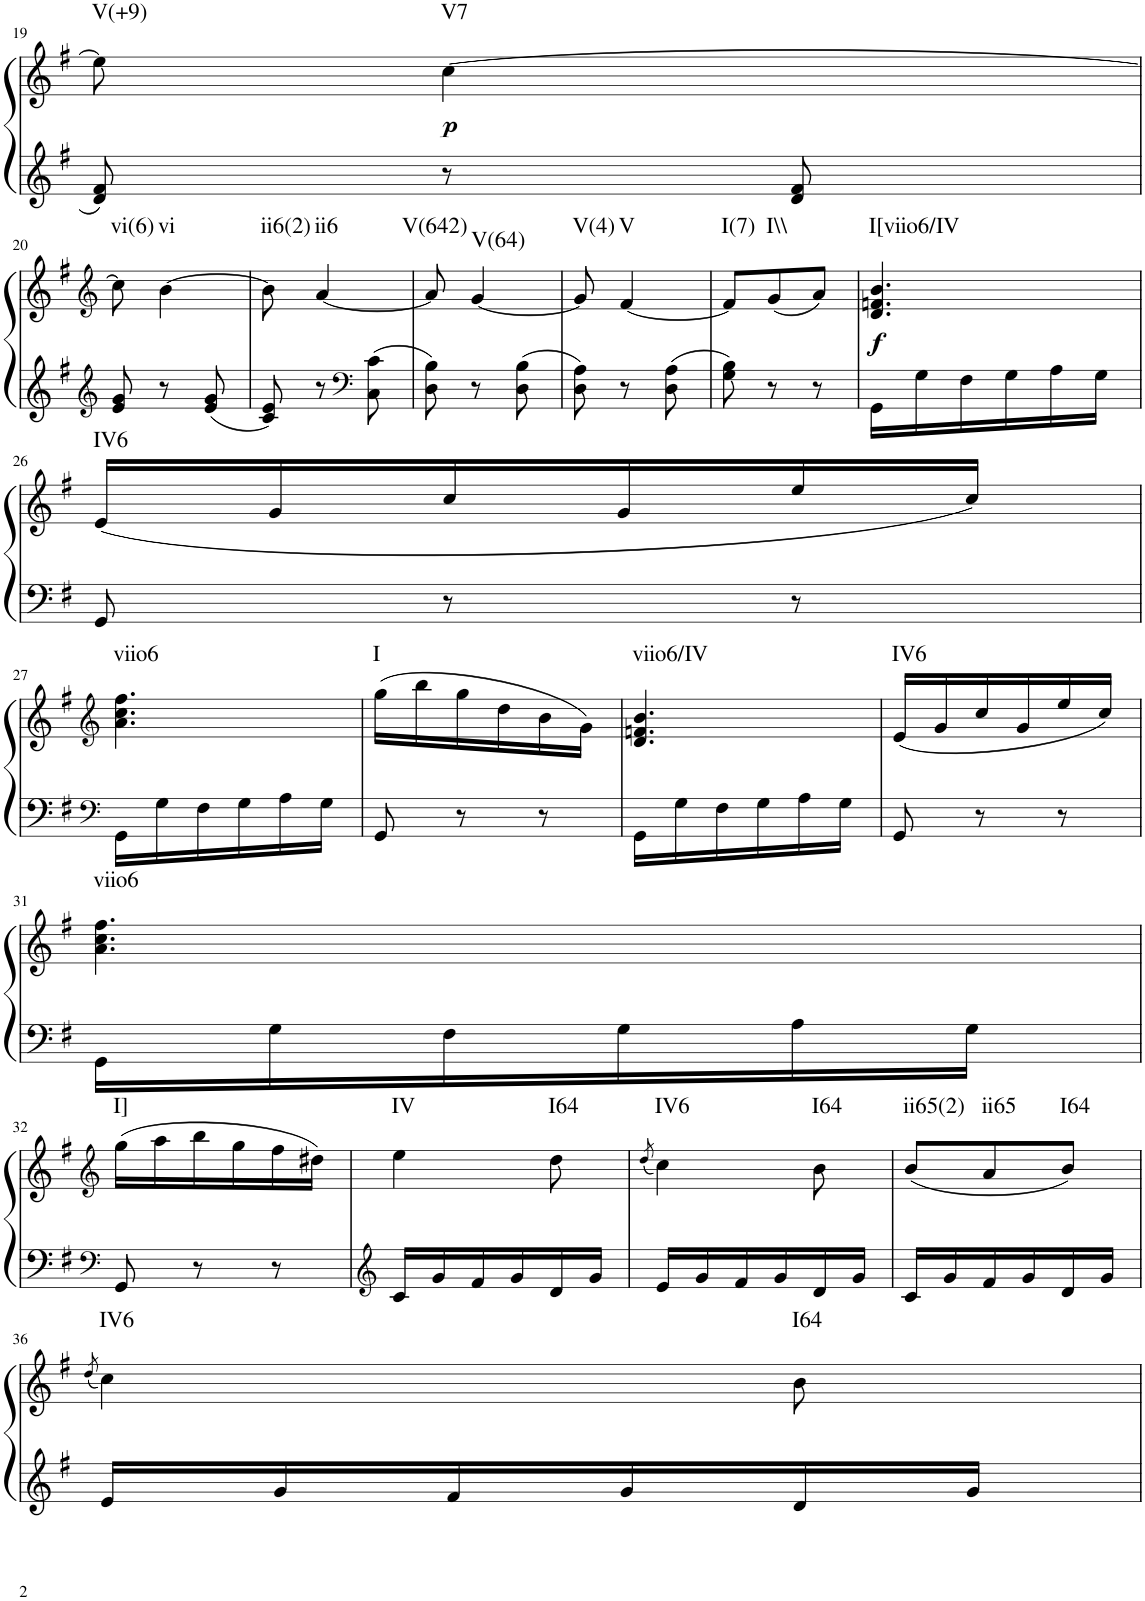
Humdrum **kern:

**kern	**kern	**dynam	**harte
*part1	*part1	*part1	*part1
*staff2	*staff1	*staff1/2	*
*I"Klavier linke Hand	*	*	*
!!LO:PB:g=z
*clefG2	*clefG2	*	*
*k[f#]	*k[f#]	*	*
*M3/8	*M3/8	*	*
=19	=19	=19	=19
!	!	!	!LO:H:kt=V(+9)
8d/ 8f#/	8ee\]	.	N
!	!	!LO:DY:b	!LO:H:kt=V7
8r	[4cc\	p	N
8d/ 8f#/	.	.	.
!!LO:LB:g=z
=20	=20	=20	=20
*clefG2	*clefG2	*	*
!	!	!	!LO:H:kt=vi(6)
8e/ 8g/	8cc\]	.	N
!	!	!	!LO:H:kt=vi
8r	[4b\	.	N
8e/ 8g/	.	.	.
=21	=21	=21	=21
!	!	!	!LO:H:kt=ii6(2)
8c/ 8e/	8b\]	.	N
!	!	!	!LO:H:kt=ii6
8r	[4a/	.	N
*clefF4	*	*	*
8C\ 8c\	.	.	.
=22	=22	=22	=22
!	!	!	!LO:H:kt=V(642)
8D\ 8B\	8a/]	.	N
!	!	!	!LO:H:kt=V(64)
8r	[4g/	.	N
8D\ 8B\	.	.	.
=23	=23	=23	=23
!	!	!	!LO:H:kt=V(4)
8D\ 8A\	8g/]	.	N
!	!	!	!LO:H:kt=V
8r	[4f#/	.	N
8D\ 8A\	.	.	.
=24	=24	=24	=24
!	!	!	!LO:H:kt=I(7)
8G\ 8B\	8f#/L]	.	N
!	!	!	!LO:H:kt=I\\
8r	(8g/	.	N
8r	8a/J)	.	.
=25	=25	=25	=25
!	!	!LO:DY:b	!LO:H:kt=I[viio6/IV
16GG\LL	4.d/ 4.fn/ 4.b/	f	N
16G\	.	.	.
16F#\	.	.	.
16G\	.	.	.
16A\	.	.	.
16G\JJ	.	.	.
!!LO:LB:g=z
=26	=26	=26	=26
!	!	!	!LO:H:kt=IV6
8GG/	(16e/LL	.	N
.	16g/	.	.
8r	16cc/	.	.
.	16g/	.	.
8r	16ee/	.	.
.	16cc/JJ)	.	.
!!LO:LB:g=z
=27	=27	=27	=27
*clefF4	*clefG2	*	*
!	!	!	!LO:H:kt=viio6
16GG\LL	4.a\ 4.cc\ 4.ff#\	.	N
16G\	.	.	.
16F#\	.	.	.
16G\	.	.	.
16A\	.	.	.
16G\JJ	.	.	.
=28	=28	=28	=28
!	!	!	!LO:H:kt=I
8GG/	(16gg\LL	.	N
.	16bb\	.	.
8r	16gg\	.	.
.	16dd\	.	.
8r	16b\	.	.
.	16g\JJ)	.	.
=29	=29	=29	=29
!	!	!	!LO:H:kt=viio6/IV
16GG\LL	4.d/ 4.fn/ 4.b/	.	N
16G\	.	.	.
16F#\	.	.	.
16G\	.	.	.
16A\	.	.	.
16G\JJ	.	.	.
=30	=30	=30	=30
!	!	!	!LO:H:kt=IV6
8GG/	(16e/LL	.	N
.	16g/	.	.
8r	16cc/	.	.
.	16g/	.	.
8r	16ee/	.	.
.	16cc/JJ)	.	.
!!LO:LB:g=z
=31	=31	=31	=31
!	!	!	!LO:H:kt=viio6
16GG\LL	4.a\ 4.cc\ 4.ff#\	.	N
16G\	.	.	.
16F#\	.	.	.
16G\	.	.	.
16A\	.	.	.
16G\JJ	.	.	.
!!LO:LB:g=z
=32	=32	=32	=32
*clefF4	*clefG2	*	*
!	!	!	!LO:H:kt=I]
8GG/	(16gg\LL	.	N
.	16aa\	.	.
8r	16bb\	.	.
.	16gg\	.	.
8r	16ff#\	.	.
.	16dd#X\JJ)	.	.
=33	=33	=33	=33
*clefG2	*	*	*
!	!	!	!LO:H:kt=IV
16c/LL	4ee\	.	N
16g/	.	.	.
16f#/	.	.	.
16g/	.	.	.
!	!	!	!LO:H:kt=I64
16d/	8dd\	.	N
16g/JJ	.	.	.
=34	=34	=34	=34
.	(8qdd/	.	.
!	!	!	!LO:H:kt=IV6
16e/LL	4cc\)	.	N
16g/	.	.	.
16f#/	.	.	.
16g/	.	.	.
!	!	!	!LO:H:kt=I64
16d/	8b\	.	N
16g/JJ	.	.	.
=35	=35	=35	=35
!	!	!	!LO:H:kt=ii65(2)
16c/LL	(8b/L	.	N
16g/	.	.	.
!	!	!	!LO:H:kt=ii65
16f#/	8a/	.	N
16g/	.	.	.
!	!	!	!LO:H:kt=I64
16d/	8b/J)	.	N
16g/JJ	.	.	.
!!LO:LB:g=z
=36	=36	=36	=36
.	(8qdd/	.	.
!	!	!	!LO:H:kt=IV6
16e/LL	4cc\)	.	N
16g/	.	.	.
16f#/	.	.	.
16g/	.	.	.
!	!	!	!LO:H:kt=I64
16d/	8b\	.	N
16g/JJ	.	.	.
=	=	=	=
*-	*-	*-	*-
